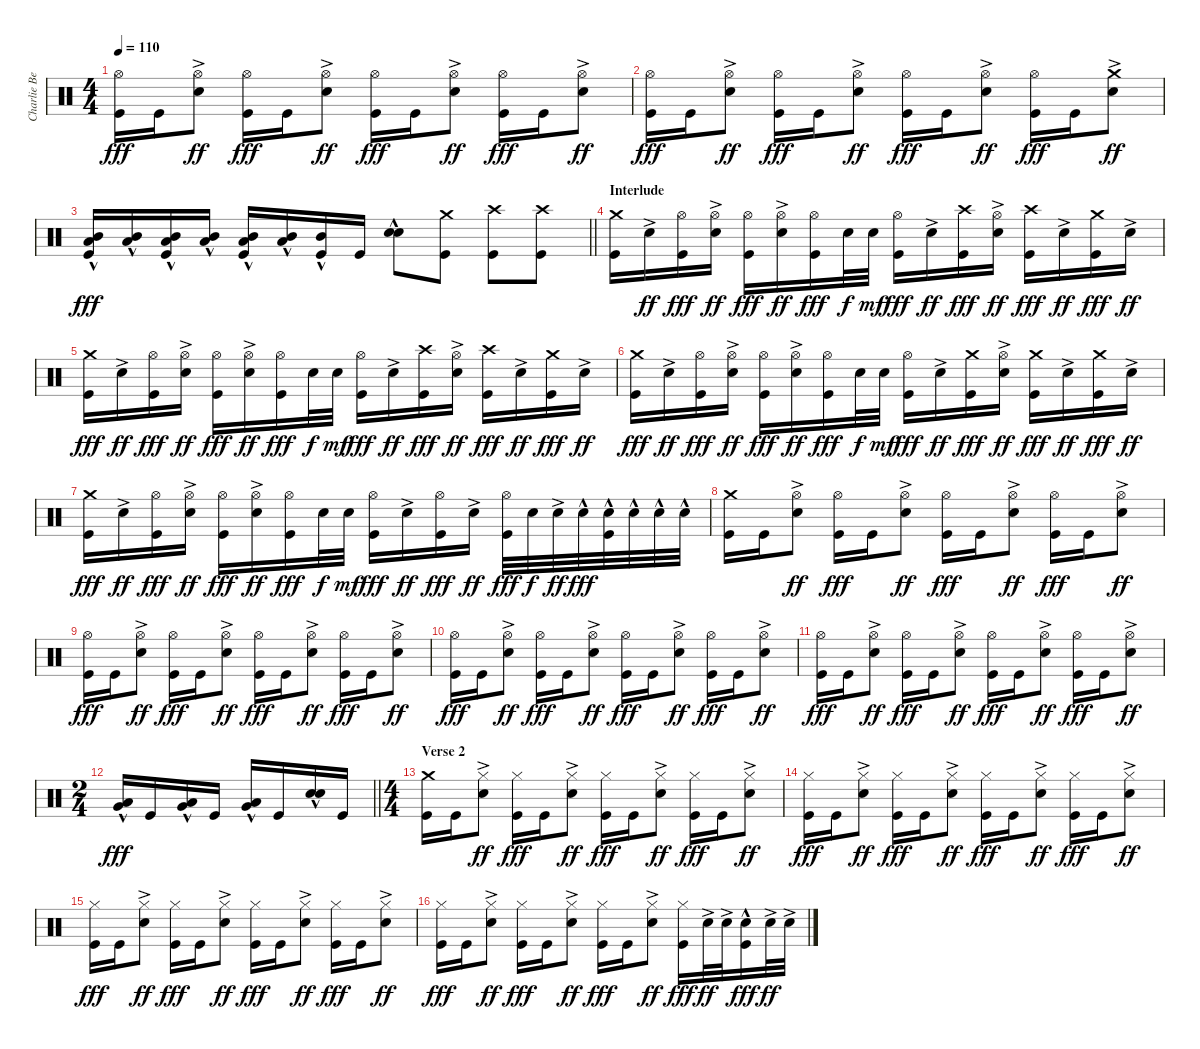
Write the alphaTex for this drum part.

\track ("Charlie Benante (Drums)" "Charlie Be") {instrument percussion}
\staff {score}
\articulation defaults
\ts (4 4)
\tempo 110
\clef neutral
\ks c
("Hi-Hat (open)" "Kick (hit)").16{dy fff} "Kick (hit)".16 ("Hi-Hat (open)" "Snare (hit) 2"{ac}).8{dy ff} ("Hi-Hat (open)" "Kick (hit)").16{dy fff} "Kick (hit)".16 ("Hi-Hat (open)" "Snare (hit) 2"{ac}).8{dy ff} ("Hi-Hat (open)" "Kick (hit)").16{dy fff} "Kick (hit)".16 ("Hi-Hat (open)" "Snare (hit) 2"{ac}).8{dy ff} ("Hi-Hat (open)" "Kick (hit)").16{dy fff} "Kick (hit)".16 ("Hi-Hat (open)" "Snare (hit) 2"{ac}).8{dy ff} |
("Hi-Hat (open)" "Kick (hit)").16{dy fff} "Kick (hit)".16 ("Hi-Hat (open)" "Snare (hit) 2"{ac}).8{dy ff} ("Hi-Hat (open)" "Kick (hit)").16{dy fff} "Kick (hit)".16 ("Hi-Hat (open)" "Snare (hit) 2"{ac}).8{dy ff} ("Hi-Hat (open)" "Kick (hit)").16{dy fff} "Kick (hit)".16 ("Hi-Hat (open)" "Snare (hit) 2"{ac}).8{dy ff} ("Hi-Hat (open)" "Kick (hit)").16{dy fff} "Kick (hit)".16 ("Crash medium (hit)" "Snare (hit) 2"{ac}).8{dy ff} |
\barLineRight lightlight
("Mid Tom (hit)"{hac} "Low Tom (hit)"{hac} "Kick (hit)").16{dy fff} ("Mid Tom (hit)"{hac} "Low Tom (hit)"{hac}).16{bd 60} ("Mid Tom (hit)"{hac} "Low Tom (hit)"{hac} "Kick (hit)").16 ("Mid Tom (hit)"{hac} "Low Tom (hit)"{hac}).16{bd 60} ("Mid Tom (hit)"{hac} "Low Tom (hit)"{hac} "Kick (hit)").16 ("Mid Tom (hit)"{hac} "Low Tom (hit)"{hac}).16{bd 120} ("Mid Tom (hit)"{hac} "Kick (hit)").16 "Kick (hit)".16 ("Snare (hit) 2"{hac} "Snare (hit) 2"{hac}).8{bd 120} ("Crash medium (hit)" "Kick (hit)").8 ("Crash high (hit)" "Kick (hit)").8 ("Crash high (hit)" "Kick (hit)").8 |
\section ("" "Interlude")
("Crash medium (hit)" "Kick (hit)").16 "Snare (hit) 2"{ac}.16{dy ff} ("Hi-Hat (open)" "Kick (hit)").16{dy fff} ("Hi-Hat (open)" "Snare (hit) 2"{ac}).16{dy ff} ("Hi-Hat (open)" "Kick (hit)").16{dy fff} ("Hi-Hat (open)" "Snare (hit) 2"{ac}).16{dy ff} ("Hi-Hat (open)" "Kick (hit)").16{dy fff} "Snare (hit) 2".32{dy f} "Snare (hit) 2".32{dy mf} ("Hi-Hat (open)" "Kick (hit)").16{dy fff} "Snare (hit) 2"{ac}.16{dy ff} ("Crash high (hit)" "Kick (hit)").16{dy fff} ("Hi-Hat (open)" "Snare (hit) 2"{ac}).16{dy ff} ("Crash high (hit)" "Kick (hit)").16{dy fff} "Snare (hit) 2"{ac}.16{dy ff} ("Crash medium (hit)" "Kick (hit)").16{dy fff} "Snare (hit) 2"{ac}.16{dy ff} |
("Crash medium (hit)" "Kick (hit)").16{dy fff} "Snare (hit) 2"{ac}.16{dy ff} ("Hi-Hat (open)" "Kick (hit)").16{dy fff} ("Hi-Hat (open)" "Snare (hit) 2"{ac}).16{dy ff} ("Hi-Hat (open)" "Kick (hit)").16{dy fff} ("Hi-Hat (open)" "Snare (hit) 2"{ac}).16{dy ff} ("Hi-Hat (open)" "Kick (hit)").16{dy fff} "Snare (hit) 2".32{dy f} "Snare (hit) 2".32{dy mf} ("Hi-Hat (open)" "Kick (hit)").16{dy fff} "Snare (hit) 2"{ac}.16{dy ff} ("Crash high (hit)" "Kick (hit)").16{dy fff} ("Hi-Hat (open)" "Snare (hit) 2"{ac}).16{dy ff} ("Crash high (hit)" "Kick (hit)").16{dy fff} "Snare (hit) 2"{ac}.16{dy ff} ("Crash medium (hit)" "Kick (hit)").16{dy fff} "Snare (hit) 2"{ac}.16{dy ff} |
("Crash medium (hit)" "Kick (hit)").16{dy fff} "Snare (hit) 2"{ac}.16{dy ff} ("Hi-Hat (open)" "Kick (hit)").16{dy fff} ("Hi-Hat (open)" "Snare (hit) 2"{ac}).16{dy ff} ("Hi-Hat (open)" "Kick (hit)").16{dy fff} ("Hi-Hat (open)" "Snare (hit) 2"{ac}).16{dy ff} ("Hi-Hat (open)" "Kick (hit)").16{dy fff} "Snare (hit) 2".32{dy f} "Snare (hit) 2".32{dy mf} ("Hi-Hat (open)" "Kick (hit)").16{dy fff} "Snare (hit) 2"{ac}.16{dy ff} ("Crash medium (hit)" "Kick (hit)").16{dy fff} ("Hi-Hat (open)" "Snare (hit) 2"{ac}).16{dy ff} ("Crash medium (hit)" "Kick (hit)").16{dy fff} "Snare (hit) 2"{ac}.16{dy ff} ("Crash medium (hit)" "Kick (hit)").16{dy fff} "Snare (hit) 2"{ac}.16{dy ff} |
("Crash medium (hit)" "Kick (hit)").16{dy fff} "Snare (hit) 2"{ac}.16{dy ff} ("Hi-Hat (open)" "Kick (hit)").16{dy fff} ("Hi-Hat (open)" "Snare (hit) 2"{ac}).16{dy ff} ("Hi-Hat (open)" "Kick (hit)").16{dy fff} ("Hi-Hat (open)" "Snare (hit) 2"{ac}).16{dy ff} ("Hi-Hat (open)" "Kick (hit)").16{dy fff} "Snare (hit) 2".32{dy f} "Snare (hit) 2".32{dy mf} ("Hi-Hat (open)" "Kick (hit)").16{dy fff} "Snare (hit) 2"{ac}.16{dy ff} ("Hi-Hat (open)" "Kick (hit)").16{dy fff} "Snare (hit) 2"{ac}.16{dy ff} ("Hi-Hat (open)" "Kick (hit)").32{dy fff} "Snare (hit) 2".32{dy f} "Snare (hit) 2"{ac}.32{dy ff} "Snare (hit) 2"{hac}.32{dy fff} ("Snare (hit) 2"{hac} "Kick (hit)").32 "Snare (hit) 2"{hac}.32 "Snare (hit) 2"{hac}.32 "Snare (hit) 2"{hac}.32 |
("Crash medium (hit)" "Kick (hit)").16 "Kick (hit)".16 ("Hi-Hat (open)" "Snare (hit) 2"{ac}).8{dy ff} ("Hi-Hat (open)" "Kick (hit)").16{dy fff} "Kick (hit)".16 ("Hi-Hat (open)" "Snare (hit) 2"{ac}).8{dy ff} ("Hi-Hat (open)" "Kick (hit)").16{dy fff} "Kick (hit)".16 ("Hi-Hat (open)" "Snare (hit) 2"{ac}).8{dy ff} ("Hi-Hat (open)" "Kick (hit)").16{dy fff} "Kick (hit)".16 ("Hi-Hat (open)" "Snare (hit) 2"{ac}).8{dy ff} |
("Hi-Hat (open)" "Kick (hit)").16{dy fff} "Kick (hit)".16 ("Hi-Hat (open)" "Snare (hit) 2"{ac}).8{dy ff} ("Hi-Hat (open)" "Kick (hit)").16{dy fff} "Kick (hit)".16 ("Hi-Hat (open)" "Snare (hit) 2"{ac}).8{dy ff} ("Hi-Hat (open)" "Kick (hit)").16{dy fff} "Kick (hit)".16 ("Hi-Hat (open)" "Snare (hit) 2"{ac}).8{dy ff} ("Hi-Hat (open)" "Kick (hit)").16{dy fff} "Kick (hit)".16 ("Hi-Hat (open)" "Snare (hit) 2"{ac}).8{dy ff} |
("Hi-Hat (open)" "Kick (hit)").16{dy fff} "Kick (hit)".16 ("Hi-Hat (open)" "Snare (hit) 2"{ac}).8{dy ff} ("Hi-Hat (open)" "Kick (hit)").16{dy fff} "Kick (hit)".16 ("Hi-Hat (open)" "Snare (hit) 2"{ac}).8{dy ff} ("Hi-Hat (open)" "Kick (hit)").16{dy fff} "Kick (hit)".16 ("Hi-Hat (open)" "Snare (hit) 2"{ac}).8{dy ff} ("Hi-Hat (open)" "Kick (hit)").16{dy fff} "Kick (hit)".16 ("Hi-Hat (open)" "Snare (hit) 2"{ac}).8{dy ff} |
("Hi-Hat (open)" "Kick (hit)").16{dy fff} "Kick (hit)".16 ("Hi-Hat (open)" "Snare (hit) 2"{ac}).8{dy ff} ("Hi-Hat (open)" "Kick (hit)").16{dy fff} "Kick (hit)".16 ("Hi-Hat (open)" "Snare (hit) 2"{ac}).8{dy ff} ("Hi-Hat (open)" "Kick (hit)").16{dy fff} "Kick (hit)".16 ("Hi-Hat (open)" "Snare (hit) 2"{ac}).8{dy ff} ("Hi-Hat (open)" "Kick (hit)").16{dy fff} "Kick (hit)".16 ("Hi-Hat (open)" "Snare (hit) 2"{ac}).8{dy ff} |
\ts (2 4)
\barLineRight lightlight
("Low Tom (hit)"{hac} "Very Low Tom (hit)"{hac}).16{bd 120 dy fff} "Kick (hit)".16 ("Low Tom (hit)"{hac} "Very Low Tom (hit)"{hac}).16{bd 120} "Kick (hit)".16 ("Low Tom (hit)"{hac} "Very Low Tom (hit)"{hac}).16{bd 120} "Kick (hit)".16 ("Snare (hit) 2"{hac} "Snare (hit) 2"{hac}).16{bd 120} "Kick (hit)".16 |
\ts (4 4)
\section ("" "Verse 2")
("Crash medium (hit)" "Kick (hit)").16 "Kick (hit)".16 ("Hi-Hat (closed)" "Snare (hit) 2"{ac}).8{dy ff} ("Hi-Hat (closed)" "Kick (hit)").16{dy fff} "Kick (hit)".16 ("Hi-Hat (closed)" "Snare (hit) 2"{ac}).8{dy ff} ("Hi-Hat (closed)" "Kick (hit)").16{dy fff} "Kick (hit)".16 ("Hi-Hat (closed)" "Snare (hit) 2"{ac}).8{dy ff} ("Hi-Hat (closed)" "Kick (hit)").16{dy fff} "Kick (hit)".16 ("Hi-Hat (closed)" "Snare (hit) 2"{ac}).8{dy ff} |
("Hi-Hat (closed)" "Kick (hit)").16{dy fff} "Kick (hit)".16 ("Hi-Hat (closed)" "Snare (hit) 2"{ac}).8{dy ff} ("Hi-Hat (closed)" "Kick (hit)").16{dy fff} "Kick (hit)".16 ("Hi-Hat (closed)" "Snare (hit) 2"{ac}).8{dy ff} ("Hi-Hat (closed)" "Kick (hit)").16{dy fff} "Kick (hit)".16 ("Hi-Hat (closed)" "Snare (hit) 2"{ac}).8{dy ff} ("Hi-Hat (closed)" "Kick (hit)").16{dy fff} "Kick (hit)".16 ("Hi-Hat (closed)" "Snare (hit) 2"{ac}).8{dy ff} |
("Hi-Hat (closed)" "Kick (hit)").16{dy fff} "Kick (hit)".16 ("Hi-Hat (closed)" "Snare (hit) 2"{ac}).8{dy ff} ("Hi-Hat (closed)" "Kick (hit)").16{dy fff} "Kick (hit)".16 ("Hi-Hat (closed)" "Snare (hit) 2"{ac}).8{dy ff} ("Hi-Hat (closed)" "Kick (hit)").16{dy fff} "Kick (hit)".16 ("Hi-Hat (closed)" "Snare (hit) 2"{ac}).8{dy ff} ("Hi-Hat (closed)" "Kick (hit)").16{dy fff} "Kick (hit)".16 ("Hi-Hat (closed)" "Snare (hit) 2"{ac}).8{dy ff} |
("Hi-Hat (closed)" "Kick (hit)").16{dy fff} "Kick (hit)".16 ("Hi-Hat (closed)" "Snare (hit) 2"{ac}).8{dy ff} ("Hi-Hat (closed)" "Kick (hit)").16{dy fff} "Kick (hit)".16 ("Hi-Hat (closed)" "Snare (hit) 2"{ac}).8{dy ff} ("Hi-Hat (closed)" "Kick (hit)").16{dy fff} "Kick (hit)".16 ("Hi-Hat (closed)" "Snare (hit) 2"{ac}).8{dy ff} ("Hi-Hat (closed)" "Kick (hit)").16{dy fff} "Snare (hit) 2"{ac}.32{dy ff} "Snare (hit) 2"{ac}.32 ("Snare (hit) 2"{hac} "Kick (hit)").16{dy fff} "Snare (hit) 2"{ac}.32{dy ff} "Snare (hit) 2"{ac}.32
